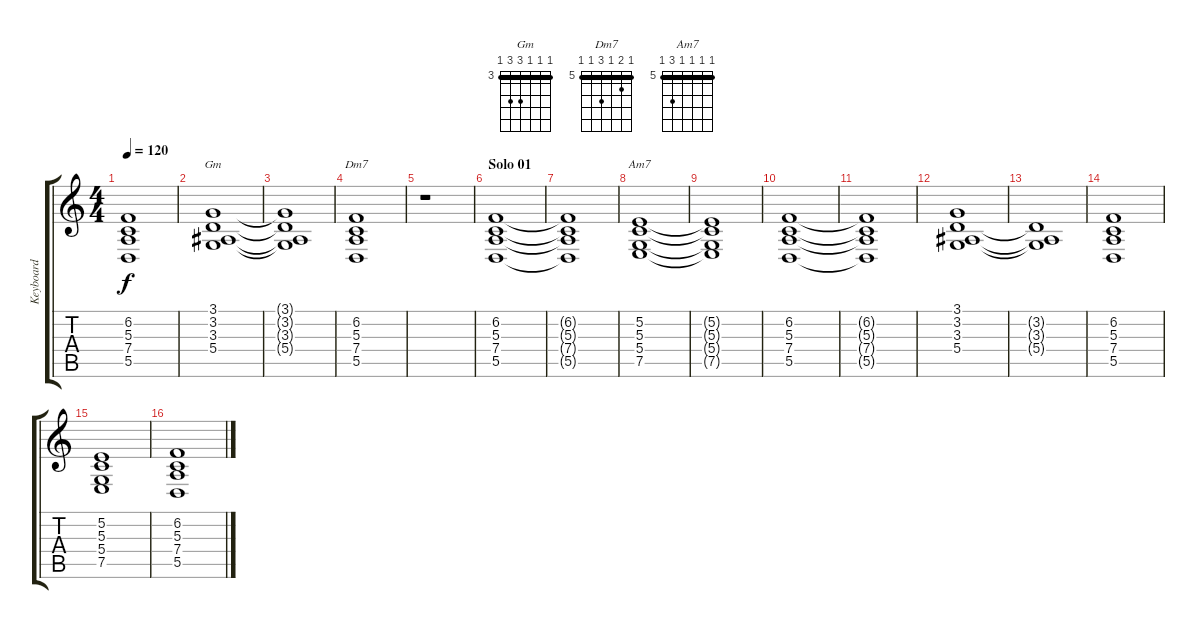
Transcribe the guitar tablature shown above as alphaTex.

\track ("Keyboard" "Keyboard") {instrument electricpiano2}
\staff {score tabs}
\tuning (E4 B3 G3 D3 A2 E2) {hide}
\chord ("Gm" 3 3 3 5 5 3) {firstfret 3 barre 3}
\chord ("Dm7" 5 6 5 7 5 5) {firstfret 5 barre 5}
\chord ("Am7" 5 5 5 5 7 5) {firstfret 5 barre 5}
\ts (4 4)
\tempo 120
\clef g2
\ks c
(6.2{t} 5.3{t} 7.4{t} 5.5{t}).1{dy f} |
(3.1 3.2 3.3 5.4).1{ch "Gm"} |
(3.1{t} 3.2{t} 3.3{t} 5.4{t}).1 |
(6.2 5.3 7.4 5.5).1{ch "Dm7"} |
r.1 |
\section ("" "Solo 01")
(6.2 5.3 7.4 5.5).1 |
(6.2{t} 5.3{t} 7.4{t} 5.5{t}).1 |
(5.2 5.3 5.4 7.5).1{ch "Am7"} |
(5.2{t} 5.3{t} 5.4{t} 7.5{t}).1 |
(6.2 5.3 7.4 5.5).1 |
(6.2{t} 5.3{t} 7.4{t} 5.5{t}).1 |
(3.1 3.2 3.3 5.4).1 |
(3.2{t} 3.3{t} 5.4{t}).1 |
(6.2 5.3 7.4 5.5).1 |
(5.2 5.3 5.4 7.5).1 |
(6.2 5.3 7.4 5.5).1
